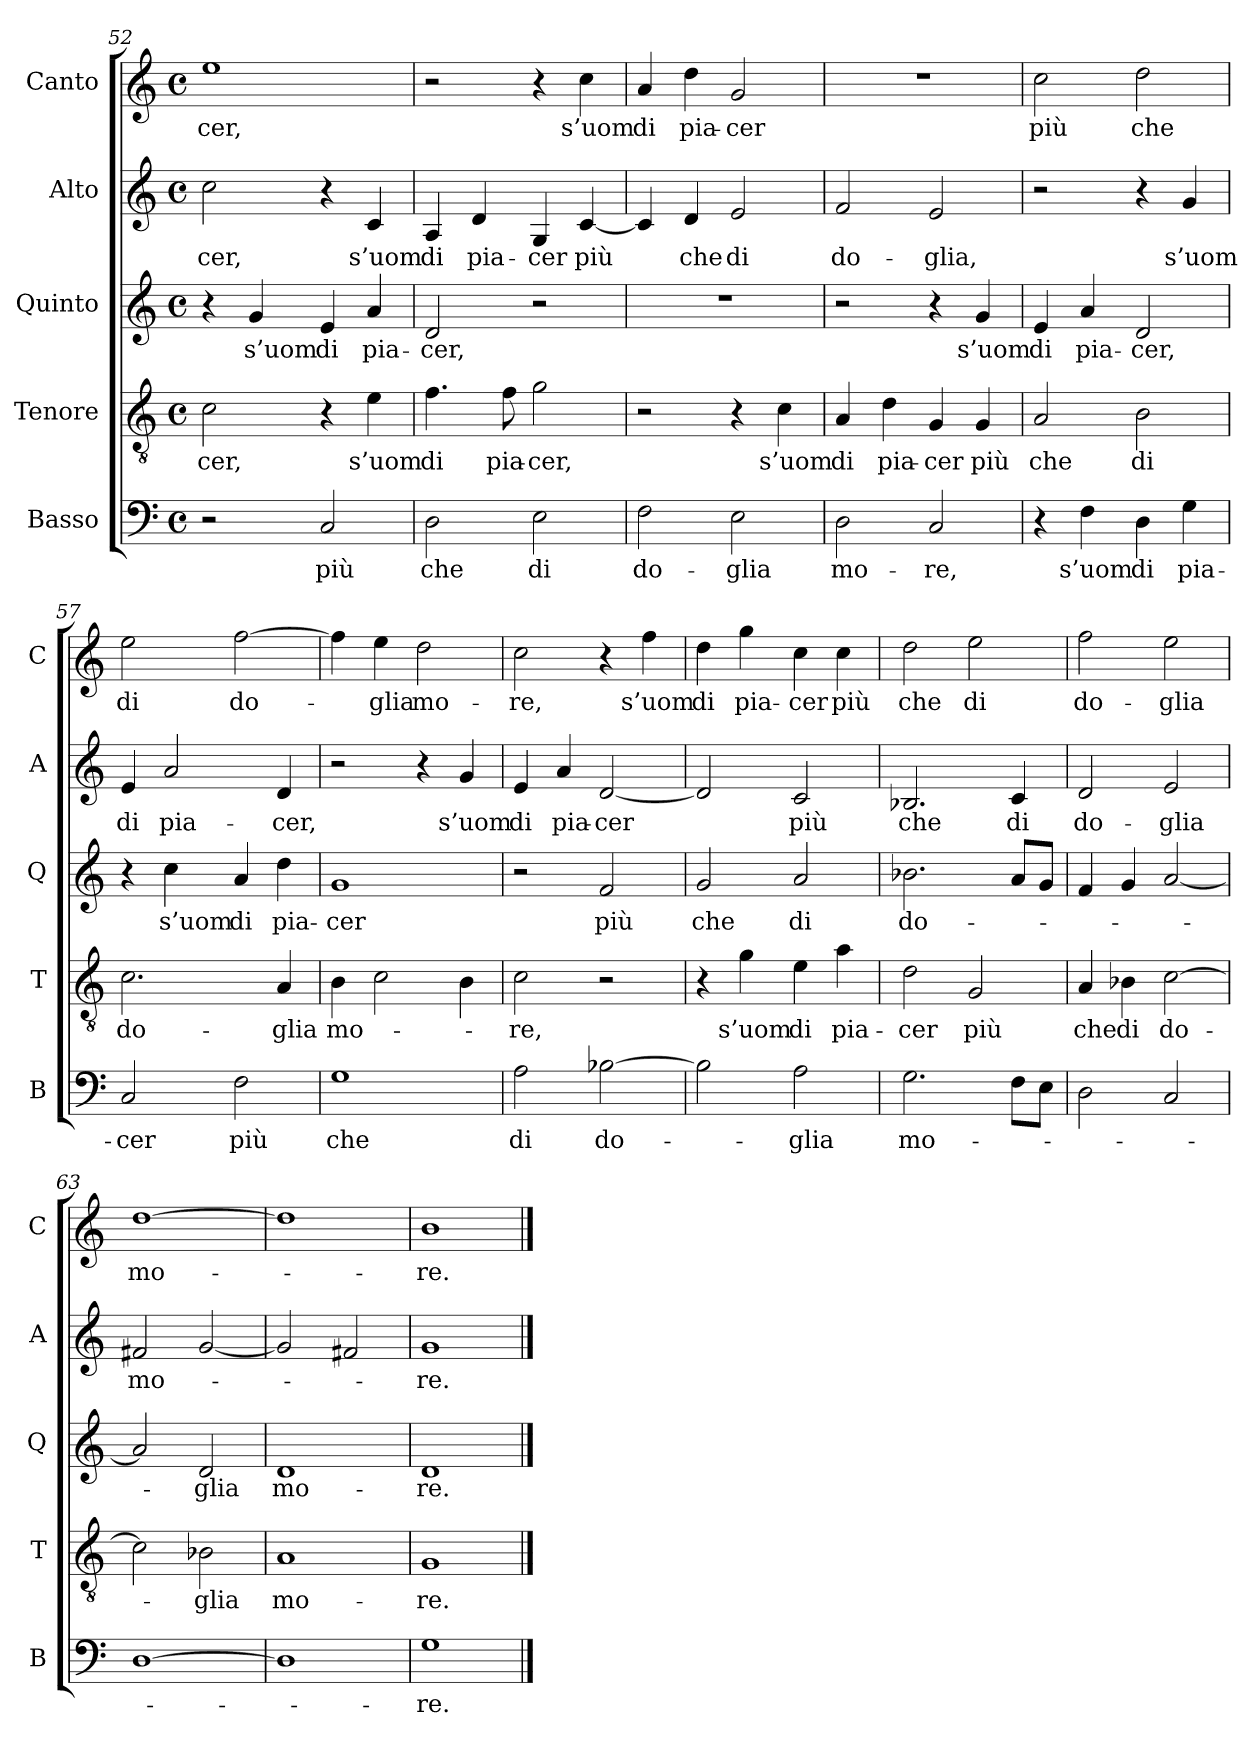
**kern	**text	**kern	**text	**kern	**text	**kern	**text	**kern	**text
*part5	*part5	*part4	*part4	*part3	*part3	*part2	*part2	*part1	*part1
*staff5	*staff5	*staff4	*staff4	*staff3	*staff3	*staff2	*staff2	*staff1	*staff1
*I"Basso	*	*I"Tenore	*	*I"Quinto	*	*I"Alto	*	*I"Canto	*
*I'B	*	*I'T	*	*I'Q	*	*I'A	*	*I'C	*
*clefF4	*	*clefGv2	*	*clefG2	*	*clefG2	*	*clefG2	*
*k[]	*	*k[]	*	*k[]	*	*k[]	*	*k[]	*
*C:	*	*C:	*	*C:	*	*C:	*	*C:	*
*M4/4	*	*M4/4	*	*M4/4	*	*M4/4	*	*M4/4	*
*met(c)	*	*met(c)	*	*met(c)	*	*met(c)	*	*met(c)	*
=52	=52	=52	=52	=52	=52	=52	=52	=52	=52
2r	.	2c	-cer,	4r	.	2cc	-cer,	1ee	-cer,
.	.	.	.	4g	-s’uom	.	.	.	.
2C	-più	4r	.	4e	-di	4r	.	.	.
.	.	4e	-s’uom	4a	pia-	4c	-s’uom	.	.
=53	=53	=53	=53	=53	=53	=53	=53	=53	=53
2D	-che	4.f	-di	2d	-cer,	4A	-di	2r	.
.	.	.	.	.	.	4d	pia-	.	.
.	.	8f	pia-	.	.	.	.	.	.
2E	-di	2g	-cer,	2r	.	4G	-cer	4r	.
.	.	.	.	.	.	[4c	-più	4cc	-s’uom
!!LO:LB:g=z
=54	=54	=54	=54	=54	=54	=54	=54	=54	=54
2F	do-	2r	.	1r	.	4c]	.	4a	-di
.	.	.	.	.	.	4d	-che	4dd	pia-
2E	-glia	4r	.	.	.	2e	-di	2g	-cer
.	.	4c	-s’uom	.	.	.	.	.	.
=55	=55	=55	=55	=55	=55	=55	=55	=55	=55
2D	mo-	4A	-di	2r	.	2f	do-	1r	.
.	.	4d	pia-	.	.	.	.	.	.
2C	-re,	4G	-cer	4r	.	2e	-glia,	.	.
.	.	4G	-più	4g	-s’uom	.	.	.	.
=56	=56	=56	=56	=56	=56	=56	=56	=56	=56
4r	.	2A	-che	4e	-di	2r	.	2cc	-più
4F	-s’uom	.	.	4a	pia-	.	.	.	.
4D	-di	2B	-di	2d	-cer,	4r	.	2dd	-che
4G	pia-	.	.	.	.	4g	-s’uom	.	.
=57	=57	=57	=57	=57	=57	=57	=57	=57	=57
2C	-cer	2.c	do-	4r	.	4e	-di	2ee	-di
.	.	.	.	4cc	-s’uom	2a	pia-	.	.
2F	-più	.	.	4a	-di	.	.	[2ff	do-
.	.	4A	-glia	4dd	pia-	4d	-cer,	.	.
=58	=58	=58	=58	=58	=58	=58	=58	=58	=58
1G	-che	4B	mo-	1g	-cer	2r	.	4ff]	.
.	.	2c	.	.	.	.	.	4ee	-glia
.	.	.	.	.	.	4r	.	2dd	mo-
.	.	4B	.	.	.	4g	-s’uom	.	.
=59	=59	=59	=59	=59	=59	=59	=59	=59	=59
2A	-di	2c	-re,	2r	.	4e	-di	2cc	-re,
.	.	.	.	.	.	4a	pia-	.	.
[2B-X	do-	2r	.	2f	-più	[2d	-cer	4r	.
.	.	.	.	.	.	.	.	4ff	-s’uom
!!LO:PB:g=z
=60	=60	=60	=60	=60	=60	=60	=60	=60	=60
2B-]	.	4r	.	2g	-che	2d]	.	4dd	-di
.	.	4g	-s’uom	.	.	.	.	4gg	pia-
2A	-glia	4e	-di	2a	-di	2c	-più	4cc	-cer
.	.	4a	pia-	.	.	.	.	4cc	-più
=61	=61	=61	=61	=61	=61	=61	=61	=61	=61
2.G	mo-	2d	-cer	2.b-X	do-	2.B-X	-che	2dd	-che
.	.	2G	-più	.	.	.	.	2ee	-di
8FL	.	.	.	8aL	.	4c	-di	.	.
8EJ	.	.	.	8gJ	.	.	.	.	.
=62	=62	=62	=62	=62	=62	=62	=62	=62	=62
2D	.	4A	-che	4f	.	2d	do-	2ff	do-
.	.	4B-X	-di	4g	.	.	.	.	.
2C	.	[2c	do-	[2a	.	2e	-glia	2ee	-glia
=63	=63	=63	=63	=63	=63	=63	=63	=63	=63
[1D	.	2c]	.	2a]	.	2f#X	mo-	[1dd	mo-
.	.	2B-X	-glia	2d	-glia	[2g	.	.	.
=64	=64	=64	=64	=64	=64	=64	=64	=64	=64
1D]	.	1A	mo-	1d	mo-	2g]	.	1dd]	.
.	.	.	.	.	.	2f#X	.	.	.
=65	=65	=65	=65	=65	=65	=65	=65	=65	=65
1G	-re.	1G	-re.	1d	-re.	1g	-re.	1b	-re.
==	==	==	==	==	==	==	==	==	==
*-	*-	*-	*-	*-	*-	*-	*-	*-	*-
